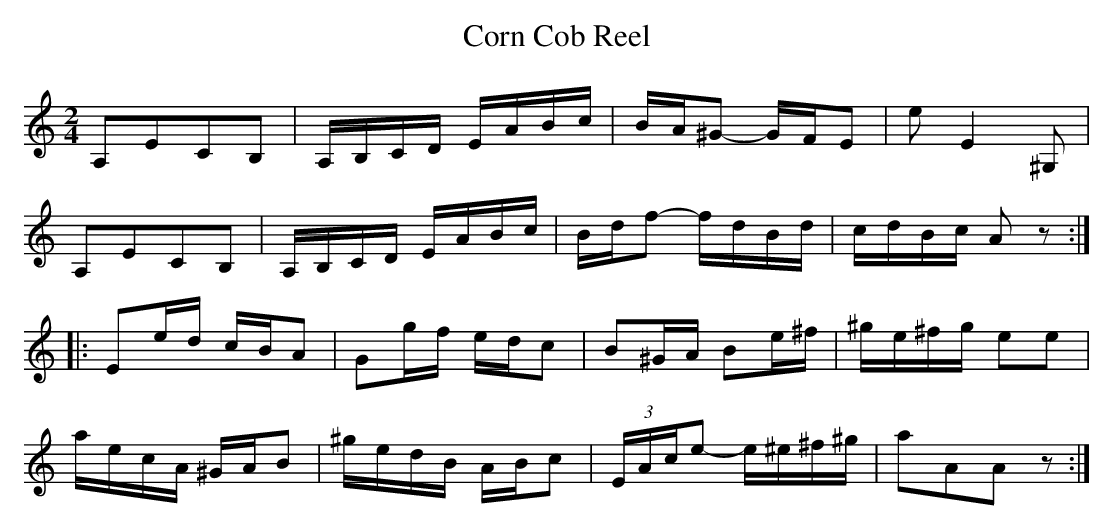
X:1
T:Corn Cob Reel
M:2/4
L:1/8
K:Amin
A,ECB,| A,/B,/C/D/ E/A/B/c/|B/A/^G- G/F/E|eE2 ^G,|
A,ECB,|A,/B,/C/D/ E/A/B/c/|B/d/f- f/d/B/d/|c/d/B/c/ Az:|
|:Ee/d/ c/B/A|Gg/f/ e/d/c|B^G/A/ Be/^f/|^g/e/^f/g/ ee|
a/e/c/A/ ^G/A/B|^g/e/d/B/ A/B/c|(3E/A/c/e- e/^e/^f/^g/ |aAAz:|
